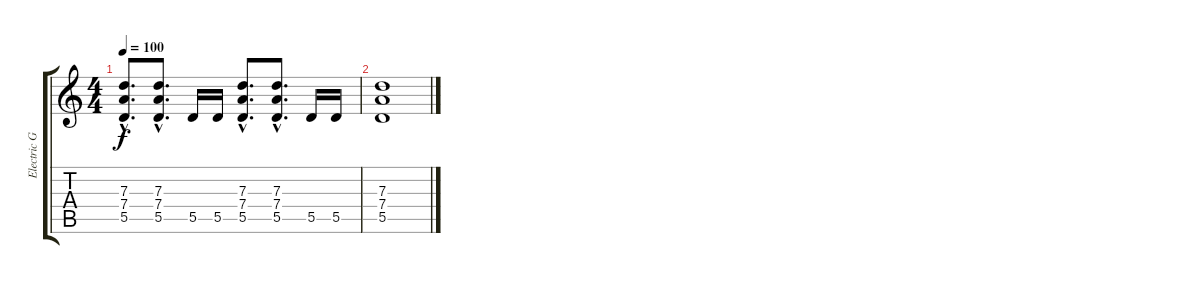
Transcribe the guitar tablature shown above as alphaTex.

\track ("Electric Guitar" "Electric G") {instrument distortionguitar}
\staff {score tabs}
\tuning (E4 B3 G3 D3 A2 E2) {hide}
\ts (4 4)
\tempo 100
\clef g2
\ks c
(7.3{hac} 7.4{hac} 5.5{hac}).8{d dy f volume 3} (7.3{hac} 7.4{hac} 5.5{hac}).8{d} 5.5.16 5.5.16 (7.3{hac} 7.4{hac} 5.5{hac}).8{d} (7.3{hac} 7.4{hac} 5.5{hac}).8{d} 5.5.16 5.5.16 |
(7.3 7.4 5.5).1{volume 1}
